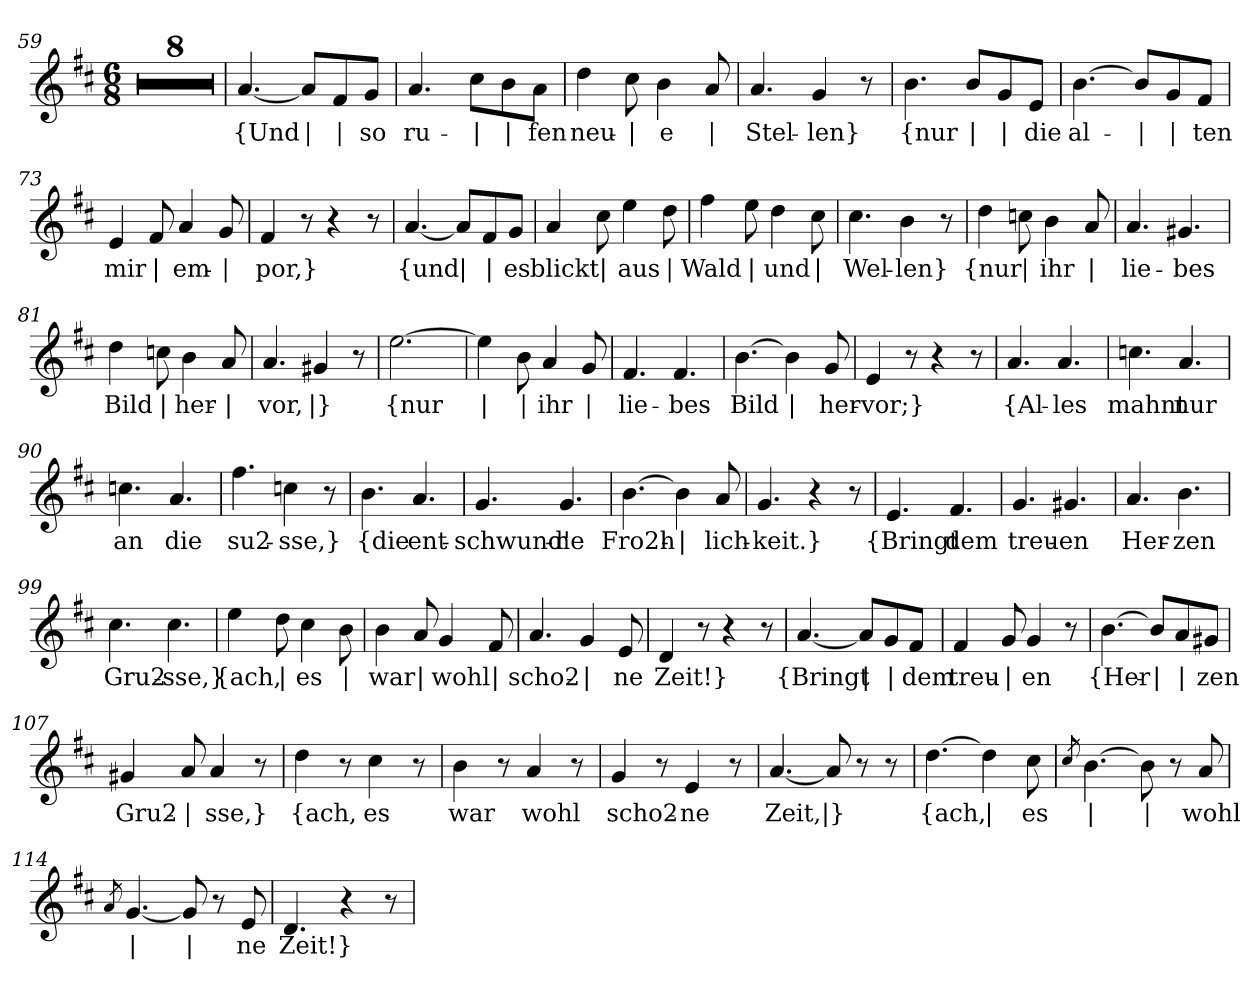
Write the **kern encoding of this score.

**kern	**text
*part1	*part1
*staff1	*staff1
*clefG2	*
*k[f#c#]	*
*M6/8	*
=59	=59
2.r	.
=60	=60
2.r	.
=61	=61
2.r	.
=62	=62
2.r	.
=63	=63
2.r	.
!!LO:LB:g=z
=64	=64
2.r	.
=65	=65
2.r	.
=66	=66
2.r	.
=67	=67
!	!LO:LY:b
[4.a/	{Und
!	!LO:LY:b
8a/L]	|
!	!LO:LY:b
8f#/	|
!	!LO:LY:b
8g/J	so
=68	=68
!	!LO:LY:b
4.a/	ru-
!	!LO:LY:b
8cc#\L	|
!	!LO:LY:b
8b\	|
!	!LO:LY:b
8a\J	-fen
=69	=69
!	!LO:LY:b
4dd\	neu-
!	!LO:LY:b
8cc#\	|
!	!LO:LY:b
4b\	-e
!	!LO:LY:b
8a/	|
=70	=70
!	!LO:LY:b
4.a/	Stel-
!	!LO:LY:b
4g/	-len}
8r	.
=71	=71
!	!LO:LY:b
4.b\	{nur
!	!LO:LY:b
8b/L	|
!	!LO:LY:b
8g/	|
!	!LO:LY:b
8e/J	die
=72	=72
!	!LO:LY:b
[4.b\	al-
!	!LO:LY:b
8b/L]	|
!	!LO:LY:b
8g/	|
!	!LO:LY:b
8f#/J	-ten
!!LO:LB:g=z
=73	=73
!	!LO:LY:b
4e/	mir
!	!LO:LY:b
8f#/	|
!	!LO:LY:b
4a/	em-
!	!LO:LY:b
8g/	|
=74	=74
!	!LO:LY:b
4f#/	-por,}
8r	.
4r	.
8r	.
=75	=75
!	!LO:LY:b
[4.a/	{und
!	!LO:LY:b
8a/L]	|
!	!LO:LY:b
8f#/	|
!	!LO:LY:b
8g/J	es
=76	=76
!	!LO:LY:b
4a/	blickt
!	!LO:LY:b
8cc#\	|
!	!LO:LY:b
4ee\	aus
!	!LO:LY:b
8dd\	|
=77	=77
!	!LO:LY:b
4ff#\	Wald
!	!LO:LY:b
8ee\	|
!	!LO:LY:b
4dd\	und
!	!LO:LY:b
8cc#\	|
=78	=78
!	!LO:LY:b
4.cc#\	Wel-
!	!LO:LY:b
4b\	-len}
8r	.
=79	=79
!	!LO:LY:b
4dd\	{nur
!	!LO:LY:b
8ccn\	|
!	!LO:LY:b
4b\	ihr
!	!LO:LY:b
8a/	|
=80	=80
!	!LO:LY:b
4.a/	lie-
!	!LO:LY:b
4.g#X/	-bes
!!LO:LB:g=z
=81	=81
!	!LO:LY:b
4dd\	Bild
!	!LO:LY:b
8ccn\	|
!	!LO:LY:b
4b\	her-
!	!LO:LY:b
8a/	|
=82	=82
!	!LO:LY:b
4.a/	-vor,
!	!LO:LY:b
4g#X/	|}
8r	.
=83	=83
!	!LO:LY:b
[2.ee\	{nur
=84	=84
!	!LO:LY:b
4ee\]	|
!	!LO:LY:b
8b\	|
!	!LO:LY:b
4a/	ihr
!	!LO:LY:b
8g/	|
=85	=85
!	!LO:LY:b
4.f#/	lie-
!	!LO:LY:b
4.f#/	-bes
=86	=86
!	!LO:LY:b
[4.b\	Bild
!	!LO:LY:b
4b\]	|
!	!LO:LY:b
8g/	her-
=87	=87
!	!LO:LY:b
4e/	-vor;}
8r	.
4r	.
8r	.
=88	=88
!	!LO:LY:b
4.a/	{Al-
!	!LO:LY:b
4.a/	-les
=89	=89
!	!LO:LY:b
4.ccn\	mahnt
!	!LO:LY:b
4.a/	nur
!!LO:PB:g=z
=90	=90
!	!LO:LY:b
4.ccn\	an
!	!LO:LY:b
4.a/	die
=91	=91
!	!LO:LY:b
4.ff#\	su2-
!	!LO:LY:b
4ccn\	-sse,}
8r	.
=92	=92
!	!LO:LY:b
4.b\	{die
!	!LO:LY:b
4.a/	ent-
=93	=93
!	!LO:LY:b
4.g/	-schwund'-
!	!LO:LY:b
4.g/	-ne
=94	=94
!	!LO:LY:b
[4.b\	Fro2h-
!	!LO:LY:b
4b\]	|
!	!LO:LY:b
8a/	-lich-
=95	=95
!	!LO:LY:b
4.g/	-keit.}
4r	.
8r	.
=96	=96
!	!LO:LY:b
4.e/	{Bringt
!	!LO:LY:b
4.f#/	dem
=97	=97
!	!LO:LY:b
4.g/	treu-
!	!LO:LY:b
4.g#X/	-en
!!LO:LB:g=z
=98	=98
!	!LO:LY:b
4.a/	Her-
!	!LO:LY:b
4.b\	-zen
=99	=99
!	!LO:LY:b
4.cc#\	Gru2-
!	!LO:LY:b
4.cc#\	-sse,}
=100	=100
!	!LO:LY:b
4ee\	{ach,
!	!LO:LY:b
8dd\	|
!	!LO:LY:b
4cc#\	es
!	!LO:LY:b
8b\	|
=101	=101
!	!LO:LY:b
4b\	war
!	!LO:LY:b
8a/	|
!	!LO:LY:b
4g/	wohl
!	!LO:LY:b
8f#/	|
=102	=102
!	!LO:LY:b
4.a/	scho2-
!	!LO:LY:b
4g/	|
!	!LO:LY:b
8e/	-ne
=103	=103
!	!LO:LY:b
4d/	Zeit!}
8r	.
4r	.
8r	.
=104	=104
!	!LO:LY:b
[4.a/	{Bringt
!	!LO:LY:b
8a/L]	|
!	!LO:LY:b
8g/	|
!	!LO:LY:b
8f#/J	dem
!!LO:LB:g=z
=105	=105
!	!LO:LY:b
4f#/	treu-
!	!LO:LY:b
8g/	|
!	!LO:LY:b
4g/	-en
8r	.
=106	=106
!	!LO:LY:b
[4.b\	{Her-
!	!LO:LY:b
8b/L]	|
!	!LO:LY:b
8a/	|
!	!LO:LY:b
8g#X/J	-zen
=107	=107
!	!LO:LY:b
4g#X/	Gru2-
!	!LO:LY:b
8a/	|
!	!LO:LY:b
4a/	-sse,}
8r	.
=108	=108
!	!LO:LY:b
4dd\	{ach,
8r	.
!	!LO:LY:b
4cc#\	es
8r	.
=109	=109
!	!LO:LY:b
4b\	war
8r	.
!	!LO:LY:b
4a/	wohl
8r	.
=110	=110
!	!LO:LY:b
4g/	scho2-
8r	.
!	!LO:LY:b
4e/	-ne
8r	.
=111	=111
!	!LO:LY:b
[4.a/	Zeit,
!	!LO:LY:b
8a/]	|}
8r	.
8r	.
=112	=112
!	!LO:LY:b
[4.dd\	{ach,
!	!LO:LY:b
4dd\]	|
!	!LO:LY:b
8cc#\	es
!!LO:LB:g=z
=113	=113
8qcc#/	.
!	!LO:LY:b
[4.b\	|
!	!LO:LY:b
8b\]	|
8r	.
!	!LO:LY:b
8a/	wohl
=114	=114
8qa/	.
!	!LO:LY:b
[4.g/	|
!	!LO:LY:b
8g/]	|
8r	.
!	!LO:LY:b
8e/	-ne
=115	=115
!	!LO:LY:b
4.d/	Zeit!}
4r	.
8r	.
=	=
*-	*-
